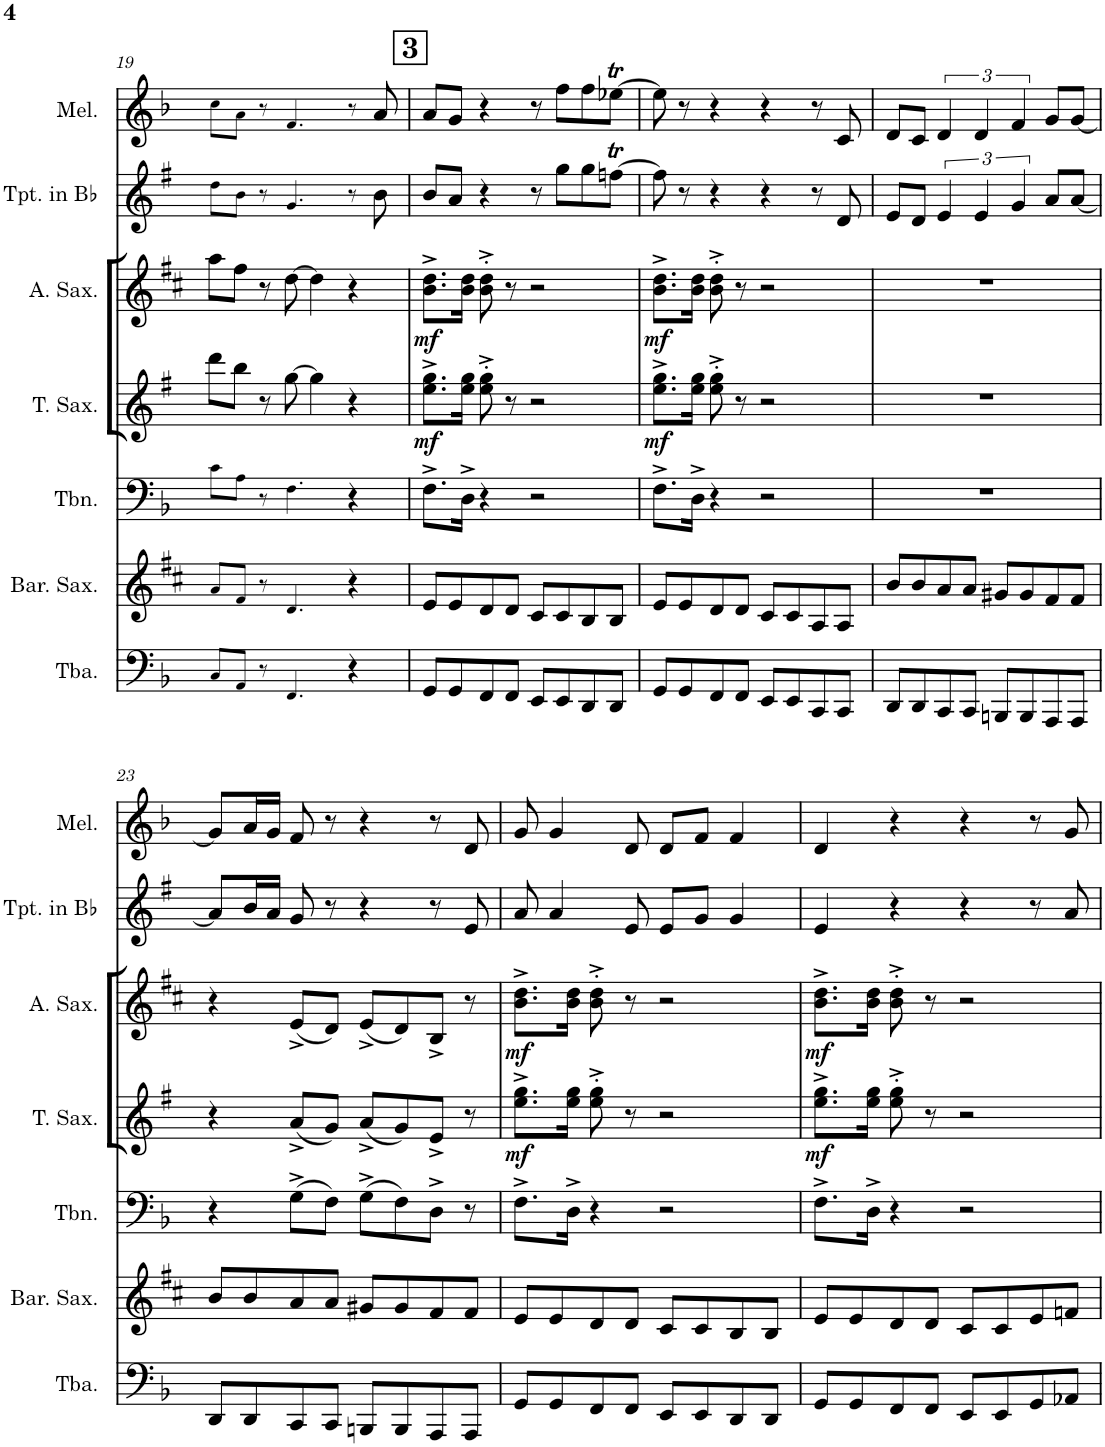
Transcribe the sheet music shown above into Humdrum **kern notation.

**kern	**kern	**kern	**kern	**dynam	**kern	**dynam	**kern	**kern
*part7	*part6	*part5	*part4	*part4	*part3	*part3	*part2	*part1
*staff7	*staff6	*staff5	*staff4	*staff4	*staff3	*staff3	*staff2	*staff1
*I"Tuba	*I"Baritone Saxophone	*I"Trombone	*I"Tenor Saxophone	*	*I"Alto Saxophone	*	*I"Trumpet in Bb	*I"Melodica
*I'Tba.	*I'Bar. Sax.	*I'Tbn.	*I'T. Sax.	*	*I'A. Sax.	*	*I'Tpt. in Bb	*I'Mel.
!!LO:PB:g=z
*clefF4	*clefG2	*clefF4	*clefG2	*	*clefG2	*	*clefG2	*clefG2
*	*Trd12c21	*	*Trd8c14	*	*Trd5c9	*	*Trd1c2	*
*k[b-]	*k[f#c#]	*k[b-]	*k[f#]	*	*k[f#c#]	*	*k[f#]	*k[b-]
*M4/4	*M4/4	*M4/4	*M4/4	*	*M4/4	*	*M4/4	*M4/4
=19	=19	=19	=19	=19	=19	=19	=19	=19
8C!/L	8a!/L	8c!\L	8ddd\L	.	8aa\L	.	8dd!\L	8cc!\L
8AA!/J	8f#!/J	8A!\J	8bb\J	.	8ff#\J	.	8b!\J	8a!\J
8r	8r	8r	8r	.	8r	.	8r	8r
4.FF!/	4.d!/	4.F!\	[8gg\	.	[8dd\	.	4.g!/	4.f!/
.	.	.	4gg\]	.	4dd\]	.	.	.
4r	4r	4r	4r	.	4r	.	8r	8r
.	.	.	.	.	.	.	8b\	8a/
!!LO:REH:place=s1:a:B:cj:fs=14:t=3
=20	=20	=20	=20	=20	=20	=20	=20	=20
!	!	!	!	!LO:DY:b	!	!LO:DY:b	!	!
8GG/L	8e/L	8.F^\L	8.ee\^ 8.gg\^L	mf	8.b\^ 8.dd\^L	mf	8b/L	8a/L
8GG/	8e/	.	.	.	.	.	8a/J	8g/J
.	.	16D^\Jk	16ee\ 16gg\Jk	.	16b\ 16dd\Jk	.	.	.
8FF/	8d/	4r	8ee\^' 8gg\^'	.	8b\^' 8dd\^'	.	4r	4r
8FF/J	8d/J	.	8r	.	8r	.	.	.
8EE/L	8c#/L	2r	2r	.	2r	.	8r	8r
8EE/	8c#/	.	.	.	.	.	8gg\L	8ff\L
8DD/	8B/	.	.	.	.	.	8gg\	8ff\
8DD/J	8B/J	.	.	.	.	.	[8ffnT\J	[8ee-XT\J
=21	=21	=21	=21	=21	=21	=21	=21	=21
!	!	!	!	!LO:DY:b	!	!LO:DY:b	!	!
8GG/L	8e/L	8.F^\L	8.ee\^ 8.gg\^L	mf	8.b\^ 8.dd\^L	mf	8ff\]	8ee-\]
8GG/	8e/	.	.	.	.	.	8r	8r
.	.	16D^\Jk	16ee\ 16gg\Jk	.	16b\ 16dd\Jk	.	.	.
8FF/	8d/	4r	8ee\^' 8gg\^'	.	8b\^' 8dd\^'	.	4r	4r
8FF/J	8d/J	.	8r	.	8r	.	.	.
8EE/L	8c#/L	2r	2r	.	2r	.	4r	4r
8EE/	8c#/	.	.	.	.	.	.	.
8CC/	8A/	.	.	.	.	.	8r	8r
8CC/J	8A/J	.	.	.	.	.	8d/	8c/
=22	=22	=22	=22	=22	=22	=22	=22	=22
8DD/L	8b/L	1r	1r	.	1r	.	8e/L	8d/L
8DD/	8b/	.	.	.	.	.	8d/J	8c/J
8CC/	8a/	.	.	.	.	.	6e/	6d/
8CC/J	8a/J	.	.	.	.	.	.	.
.	.	.	.	.	.	.	6e/	6d/
8BBBn/L	8g#X/L	.	.	.	.	.	.	.
.	.	.	.	.	.	.	6g/	6f/
8BBB/	8g#/	.	.	.	.	.	.	.
8AAA/	8f#/	.	.	.	.	.	8a/L	8g/L
8AAA/J	8f#/J	.	.	.	.	.	[8a/J	[8g/J
!!LO:LB:g=z
=23	=23	=23	=23	=23	=23	=23	=23	=23
8DD/L	8b/L	4r	4r	.	4r	.	8a/L]	8g/L]
8DD/	8b/	.	.	.	.	.	16b/L	16a/L
.	.	.	.	.	.	.	16a/JJ	16g/JJ
8CC/	8a/	(8G^\L	(8a^/L	.	(8e^/L	.	8g/	8f/
8CC/J	8a/J	8F\J)	8g/J)	.	8d/J)	.	8r	8r
8BBBn/L	8g#X/L	(8G^\L	(8a^/L	.	(8e^/L	.	4r	4r
8BBB/	8g#/	8F\)	8g/)	.	8d/)	.	.	.
8AAA/	8f#/	8D^\J	8e^/J	.	8B^/J	.	8r	8r
8AAA/J	8f#/J	8r	8r	.	8r	.	8e/	8d/
=24	=24	=24	=24	=24	=24	=24	=24	=24
!	!	!	!	!LO:DY:b	!	!LO:DY:b	!	!
8GG/L	8e/L	8.F^\L	8.ee\^ 8.gg\^L	mf	8.b\^ 8.dd\^L	mf	8a/	8g/
8GG/	8e/	.	.	.	.	.	4a/	4g/
.	.	16D^\Jk	16ee\ 16gg\Jk	.	16b\ 16dd\Jk	.	.	.
8FF/	8d/	4r	8ee\^' 8gg\^'	.	8b\^' 8dd\^'	.	.	.
8FF/J	8d/J	.	8r	.	8r	.	8e/	8d/
8EE/L	8c#/L	2r	2r	.	2r	.	8e/L	8d/L
8EE/	8c#/	.	.	.	.	.	8g/J	8f/J
8DD/	8B/	.	.	.	.	.	4g/	4f/
8DD/J	8B/J	.	.	.	.	.	.	.
=25	=25	=25	=25	=25	=25	=25	=25	=25
!	!	!	!	!LO:DY:b	!	!LO:DY:b	!	!
8GG/L	8e/L	8.F^\L	8.ee\^ 8.gg\^L	mf	8.b\^ 8.dd\^L	mf	4e/	4d/
8GG/	8e/	.	.	.	.	.	.	.
.	.	16D^\Jk	16ee\ 16gg\Jk	.	16b\ 16dd\Jk	.	.	.
8FF/	8d/	4r	8ee\^' 8gg\^'	.	8b\^' 8dd\^'	.	4r	4r
8FF/J	8d/J	.	8r	.	8r	.	.	.
8EE/L	8c#/L	2r	2r	.	2r	.	4r	4r
8EE/	8c#/	.	.	.	.	.	.	.
8GG/	8e/	.	.	.	.	.	8r	8r
8AA-X/J	8fn/J	.	.	.	.	.	8a/	8g/
=	=	=	=	=	=	=	=	=
*-	*-	*-	*-	*-	*-	*-	*-	*-
